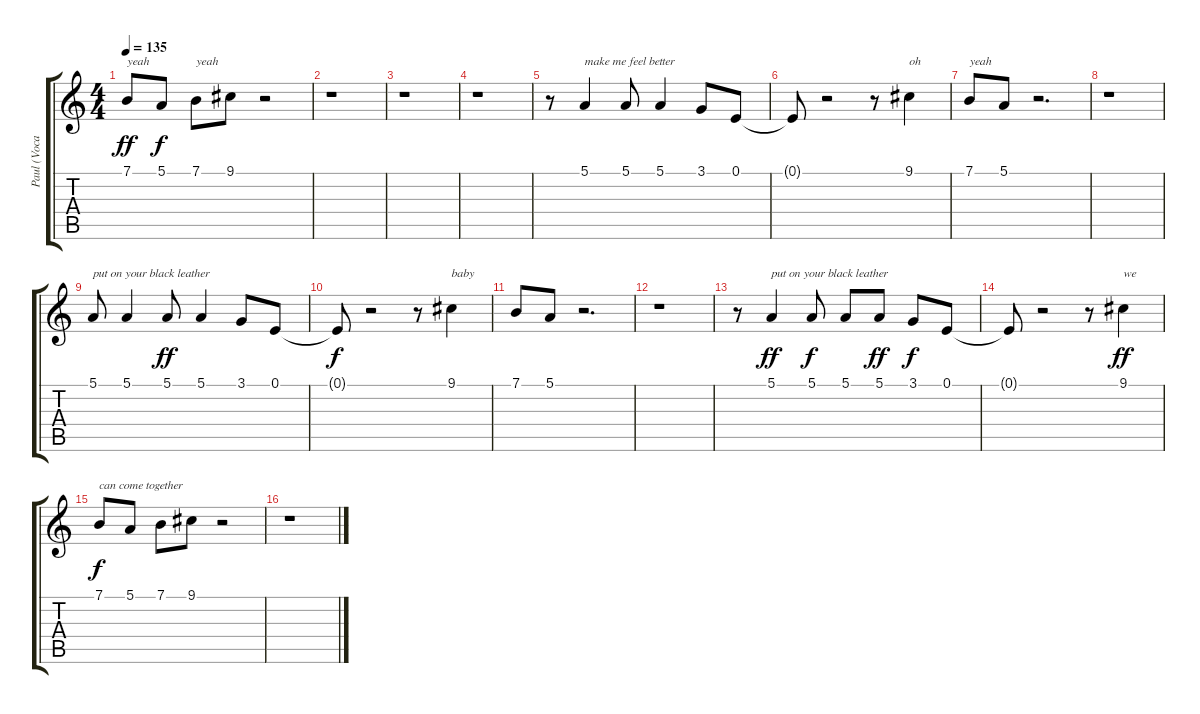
\track ("Paul (Vocals)" "Paul (Voca") {instrument lead2sawtooth}
\staff {score tabs}
\tuning (E4 B3 G3 D3 A2 E2) {hide}
\ts (4 4)
\tempo 135
\clef g2
\ks c
7.1.8{txt "yeah" dy ff} 5.1.8{dy f} 7.1.8{txt "yeah"} 9.1.8 r.2 |
r.1 |
r.1 |
r.1 |
r.8 5.1.4{txt "make me feel better"} 5.1.8 5.1.4 3.1.8 0.1.8 |
0.1{t}.8 r.2 r.8 9.1.4{txt "oh"} |
7.1.8{txt "yeah"} 5.1.8 r.2{d} |
r.1 |
5.1.8{txt "put on your black leather"} 5.1.4 5.1.8{dy ff} 5.1.4 3.1.8 0.1.8 |
0.1{t}.8{dy f} r.2 r.8 9.1.4{txt "baby"} |
7.1.8 5.1.8 r.2{d} |
r.1 |
r.8 5.1.4{txt "put on your black leather" dy ff} 5.1.8{dy f} 5.1.8 5.1.8{dy ff} 3.1.8{dy f} 0.1.8 |
0.1{t}.8 r.2 r.8 9.1.4{txt "we" dy ff} |
7.1.8{txt "can come together" dy f} 5.1.8 7.1.8 9.1.8 r.2 |
r.1
